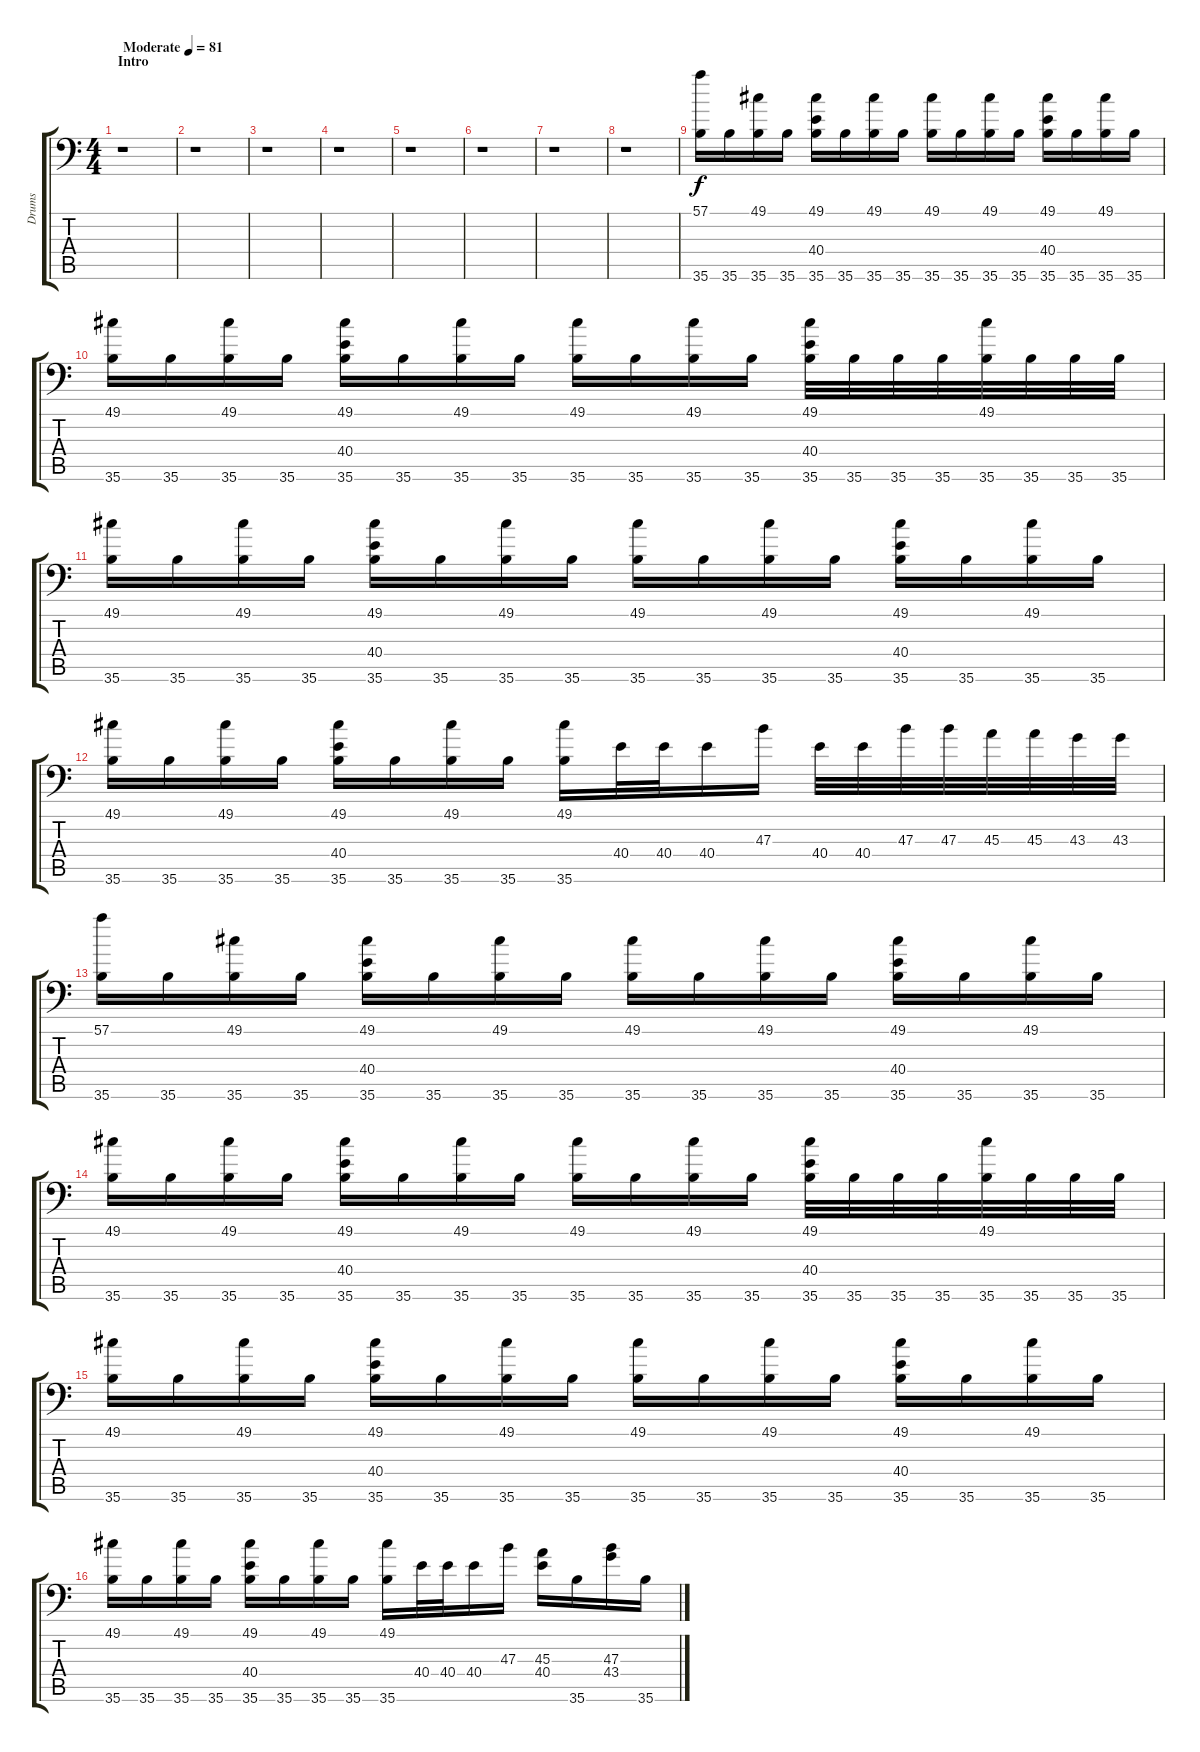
\track ("Drums" "Drums") {instrument acousticgrandpiano}
\staff {score tabs}
\tuning (C-1 C-1 C-1 C-1 C-1 C-1) {hide}
\ts (4 4)
\section ("" "Intro")
\tempo (81 "Moderate")
\clef f4
\ks c
r.1{dy f instrument acousticgrandpiano} |
r.1 |
r.1 |
r.1 |
r.1 |
r.1 |
r.1 |
r.1 |
(57.1 35.6).16 35.6.16 (49.1 35.6).16 35.6.16 (49.1 40.4 35.6).16 35.6.16 (49.1 35.6).16 35.6.16 (49.1 35.6).16 35.6.16 (49.1 35.6).16 35.6.16 (49.1 40.4 35.6).16 35.6.16 (49.1 35.6).16 35.6.16 |
(49.1 35.6).16 35.6.16 (49.1 35.6).16 35.6.16 (49.1 40.4 35.6).16 35.6.16 (49.1 35.6).16 35.6.16 (49.1 35.6).16 35.6.16 (49.1 35.6).16 35.6.16 (49.1 40.4 35.6).32 35.6.32 35.6.32 35.6.32 (49.1 35.6).32 35.6.32 35.6.32 35.6.32 |
(49.1 35.6).16 35.6.16 (49.1 35.6).16 35.6.16 (49.1 40.4 35.6).16 35.6.16 (49.1 35.6).16 35.6.16 (49.1 35.6).16 35.6.16 (49.1 35.6).16 35.6.16 (49.1 40.4 35.6).16 35.6.16 (49.1 35.6).16 35.6.16 |
(49.1 35.6).16 35.6.16 (49.1 35.6).16 35.6.16 (49.1 40.4 35.6).16 35.6.16 (49.1 35.6).16 35.6.16 (49.1 35.6).16 40.4.32 40.4.32 40.4.16 47.3.16 40.4.32 40.4.32 47.3.32 47.3.32 45.3.32 45.3.32 43.3.32 43.3.32 |
(57.1 35.6).16 35.6.16 (49.1 35.6).16 35.6.16 (49.1 40.4 35.6).16 35.6.16 (49.1 35.6).16 35.6.16 (49.1 35.6).16 35.6.16 (49.1 35.6).16 35.6.16 (49.1 40.4 35.6).16 35.6.16 (49.1 35.6).16 35.6.16 |
(49.1 35.6).16 35.6.16 (49.1 35.6).16 35.6.16 (49.1 40.4 35.6).16 35.6.16 (49.1 35.6).16 35.6.16 (49.1 35.6).16 35.6.16 (49.1 35.6).16 35.6.16 (49.1 40.4 35.6).32 35.6.32 35.6.32 35.6.32 (49.1 35.6).32 35.6.32 35.6.32 35.6.32 |
(49.1 35.6).16 35.6.16 (49.1 35.6).16 35.6.16 (49.1 40.4 35.6).16 35.6.16 (49.1 35.6).16 35.6.16 (49.1 35.6).16 35.6.16 (49.1 35.6).16 35.6.16 (49.1 40.4 35.6).16 35.6.16 (49.1 35.6).16 35.6.16 |
(49.1 35.6).16 35.6.16 (49.1 35.6).16 35.6.16 (49.1 40.4 35.6).16 35.6.16 (49.1 35.6).16 35.6.16 (49.1 35.6).16 40.4.32 40.4.32 40.4.16 47.3.16 (45.3 40.4).16 35.6.16 (47.3 43.4).16 35.6.16
